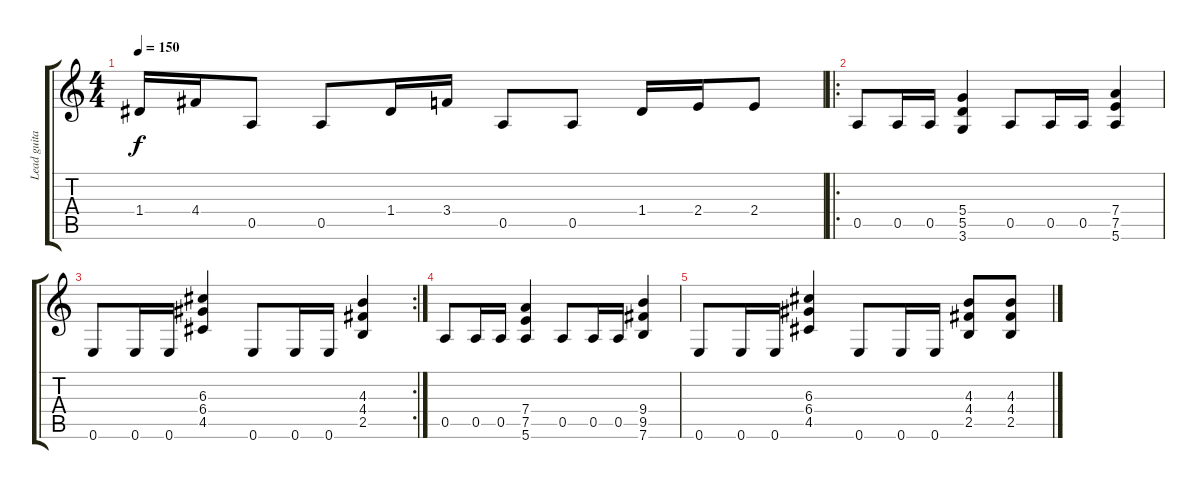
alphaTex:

\track ("Lead guitar" "Lead guita") {instrument overdrivenguitar}
\staff {score tabs}
\tuning (E4 B3 G3 D3 A2 E2) {hide}
\ts (4 4)
\tempo 150
\clef g2
\ks c
1.4.16{dy f} 4.4.16 0.5.8 0.5.8 1.4.16 3.4.16 0.5.8 0.5.8 1.4.16 2.4.16 2.4.8 |
\ro
0.5.8 0.5.16 0.5.16 (5.4 5.5 3.6).4 0.5.8 0.5.16 0.5.16 (7.4 7.5 5.6).4 |
\rc 2
0.6.8 0.6.16 0.6.16 (6.3 6.4 4.5).4 0.6.8 0.6.16 0.6.16 (4.3 4.4 2.5).4 |
0.5.8 0.5.16 0.5.16 (7.4 7.5 5.6).4 0.5.8 0.5.16 0.5.16 (9.4 9.5 7.6).4 |
0.6.8 0.6.16 0.6.16 (6.3 6.4 4.5).4 0.6.8 0.6.16 0.6.16 (4.3 4.4 2.5).8 (4.3 4.4 2.5).8
